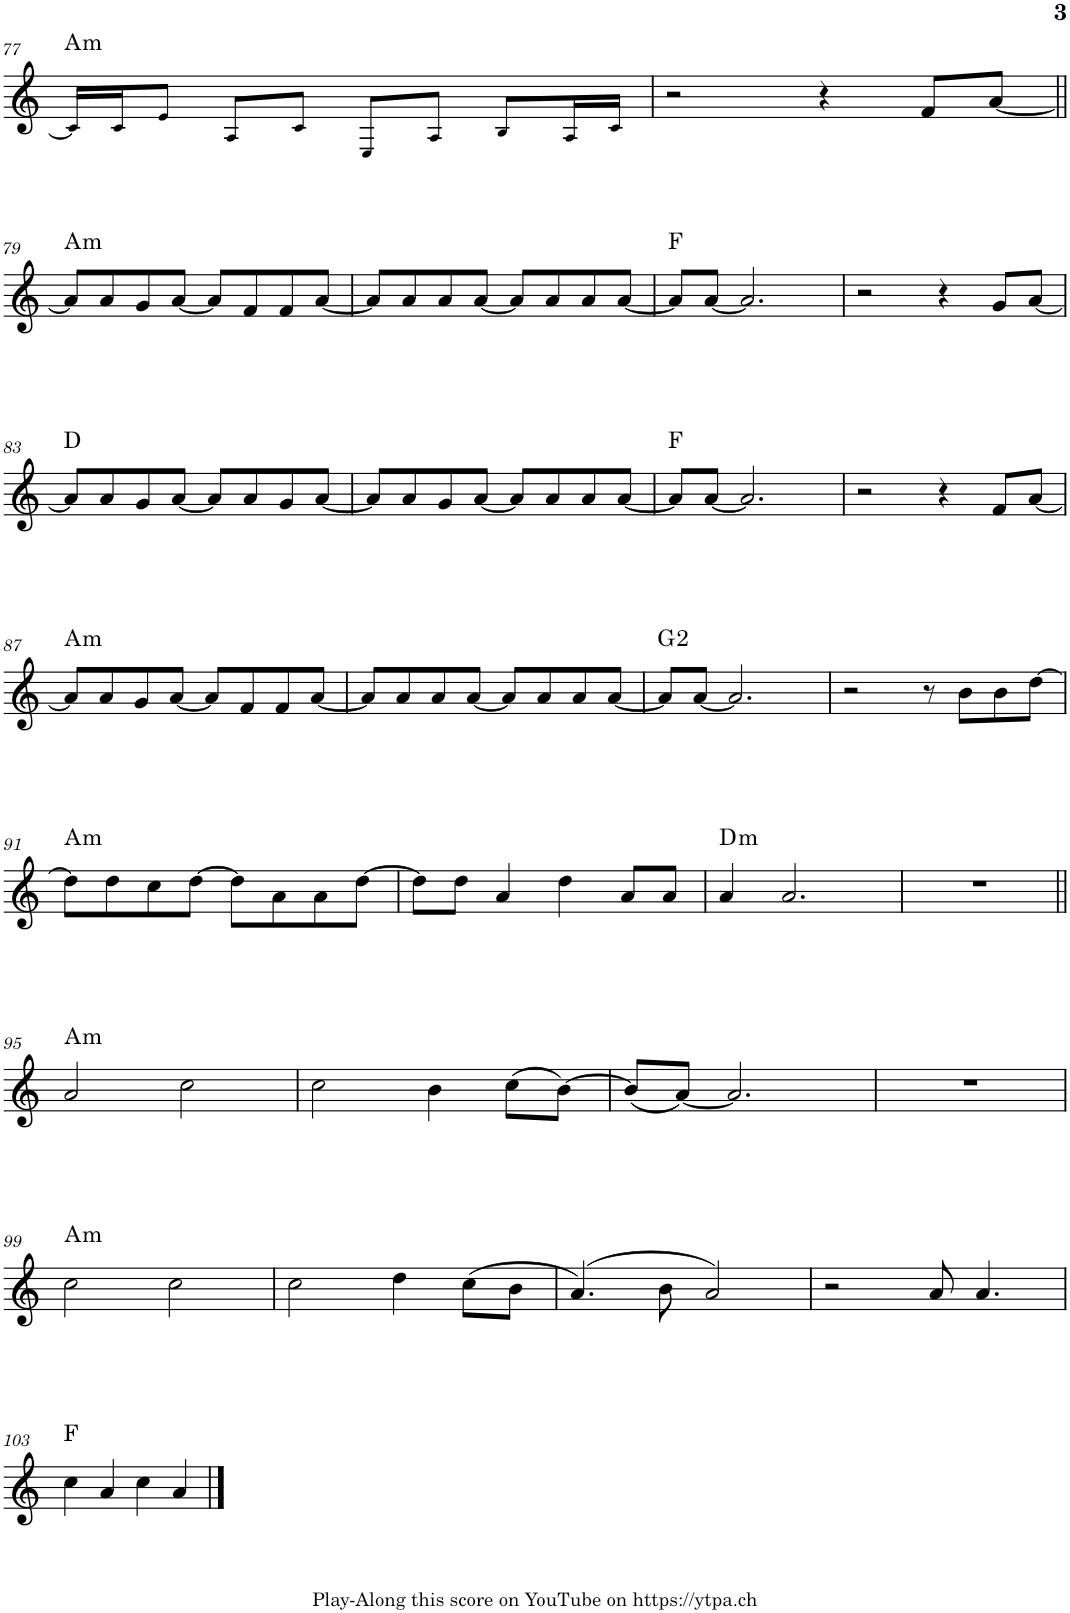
**kern	**harte
*part1	*part1
*staff1	*
*I"Piano	*
*I'Pno.	*
!!LO:PB:g=z
*clefG2	*
*k[]	*
*M4/4	*
=77	=77
!	!LO:H:kt=m
16c!/LL]	A:min
16c!/J	.
8e!/J	.
8A!/L	.
8c!/J	.
8E!/L	.
8A!/J	.
8B!/L	.
16A!/L	.
16c!/JJ	.
=78	=78
2r	.
4r	.
8f/L	.
[8a/J	.
!!LO:LB:g=z
=79||	=79||
!	!LO:H:kt=m
8a/L]	A:min
8a/	.
8g/	.
[8a/J	.
8a/L]	.
8f/	.
8f/	.
[8a/J	.
=80	=80
8a/L]	.
8a/	.
8a/	.
[8a/J	.
8a/L]	.
8a/	.
8a/	.
[8a/J	.
=81	=81
8a/L]	F:maj
[8a/J	.
2.a/]	.
=82	=82
2r	.
4r	.
8g/L	.
[8a/J	.
!!LO:LB:g=z
=83	=83
8a/L]	D:maj
8a/	.
8g/	.
[8a/J	.
8a/L]	.
8a/	.
8g/	.
[8a/J	.
=84	=84
8a/L]	.
8a/	.
8g/	.
[8a/J	.
8a/L]	.
8a/	.
8a/	.
[8a/J	.
=85	=85
8a/L]	F:maj
[8a/J	.
2.a/]	.
=86	=86
2r	.
4r	.
8f/L	.
[8a/J	.
!!LO:LB:g=z
=87	=87
!	!LO:H:kt=m
8a/L]	A:min
8a/	.
8g/	.
[8a/J	.
8a/L]	.
8f/	.
8f/	.
[8a/J	.
=88	=88
8a/L]	.
8a/	.
8a/	.
[8a/J	.
8a/L]	.
8a/	.
8a/	.
[8a/J	.
=89	=89
8a/L]	G:maj(2)
[8a/J	.
2.a/]	.
=90	=90
2r	.
8r	.
8b\L	.
8b\	.
[8dd\J	.
!!LO:LB:g=z
=91	=91
!	!LO:H:kt=m
8dd\L]	A:min
8dd\	.
8cc\	.
[8dd\J	.
8dd\L]	.
8a\	.
8a\	.
[8dd\J	.
=92	=92
8dd\L]	.
8dd\J	.
4a/	.
4dd\	.
8a/L	.
8a/J	.
=93	=93
!	!LO:H:kt=m
4a/	D:min
2.a/	.
=94	=94
1r	.
!!LO:LB:g=z
=95||	=95||
!	!LO:H:kt=m
2a/	A:min
2cc\	.
=96	=96
2cc\	.
4b\	.
(8cc\L	.
[8b\J)	.
=97	=97
(8b/L]	.
[8a/J)	.
2.a/]	.
=98	=98
1r	.
!!LO:LB:g=z
=99	=99
!	!LO:H:kt=m
2cc\	A:min
2cc\	.
=100	=100
2cc\	.
4dd\	.
(8cc\L	.
8b\J	.
=101	=101
(4.a/)	.
8b\	.
2a/)	.
=102	=102
2r	.
8a/	.
4.a/	.
!!LO:LB:g=z
=103	=103
4cc\	F:maj
4a/	.
4cc\	.
4a/	.
==	==
*-	*-
